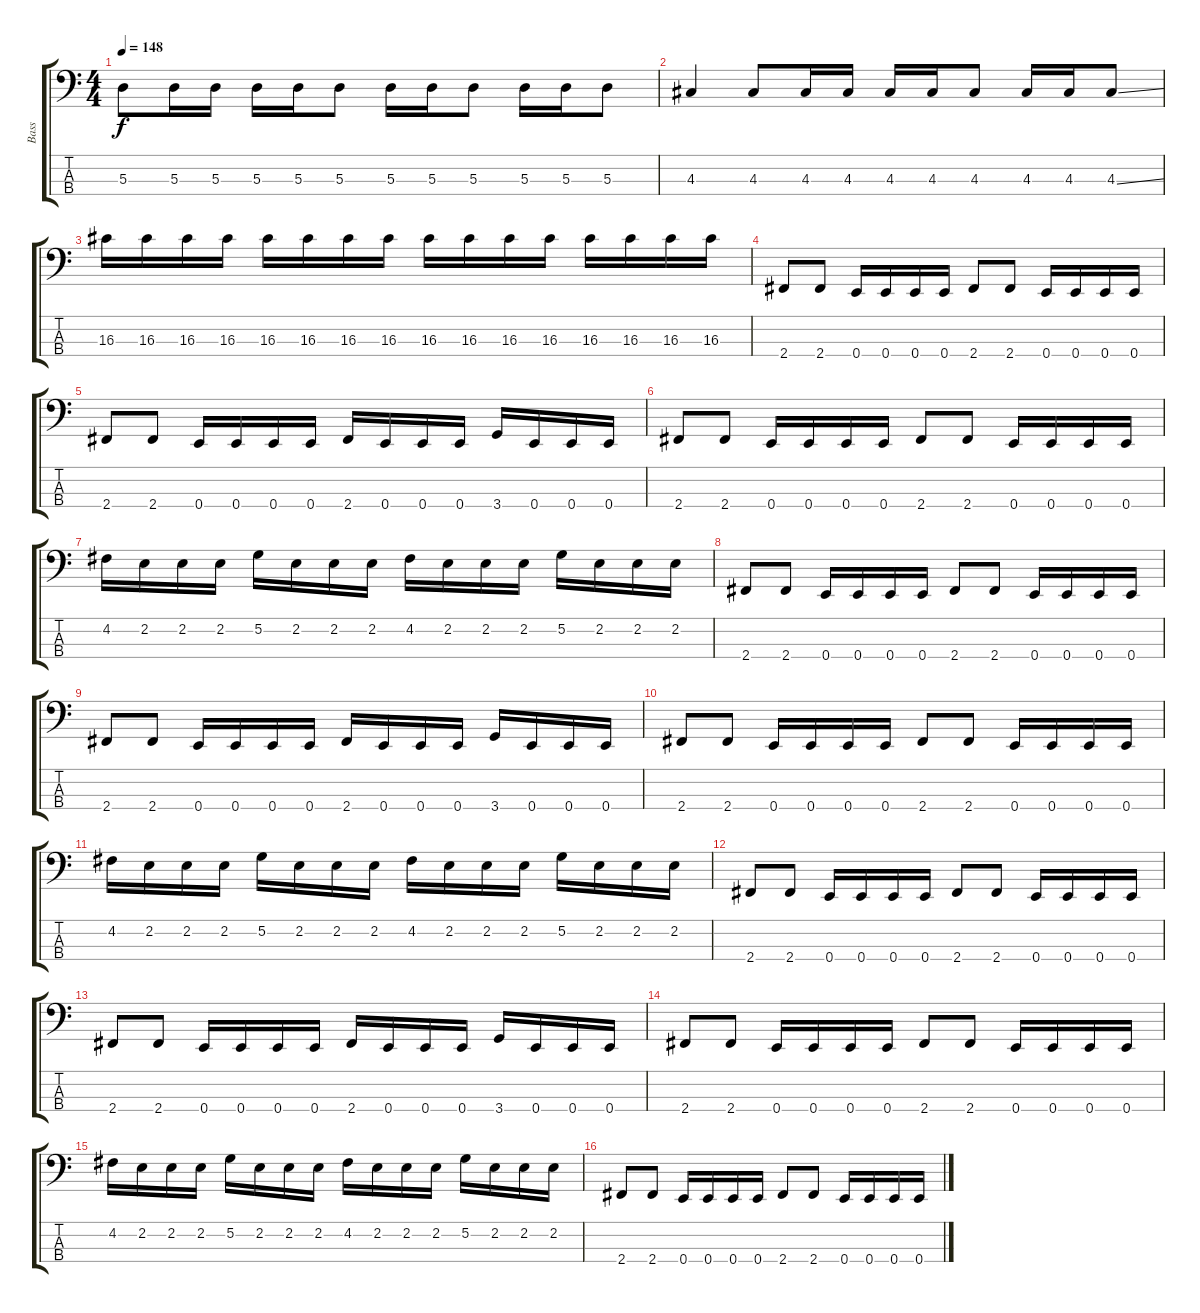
\track ("Bass" "Bass") {instrument electricbasspick}
\staff {score tabs}
\tuning (G2 D2 A1 E1) {hide}
\ts (4 4)
\tempo 148
\clef f4
\ks c
5.3.8{dy f} 5.3.16 5.3.16 5.3.16 5.3.16 5.3.8 5.3.16 5.3.16 5.3.8 5.3.16 5.3.16 5.3.8 |
4.3.4 4.3.8 4.3.16 4.3.16 4.3.16 4.3.16 4.3.8 4.3.16 4.3.16 4.3{ss}.8 |
16.3.16 16.3.16 16.3.16 16.3.16 16.3.16 16.3.16 16.3.16 16.3.16 16.3.16 16.3.16 16.3.16 16.3.16 16.3.16 16.3.16 16.3.16 16.3.16 |
2.4.8 2.4.8 0.4.16 0.4.16 0.4.16 0.4.16 2.4.8 2.4.8 0.4.16 0.4.16 0.4.16 0.4.16 |
2.4.8 2.4.8 0.4.16 0.4.16 0.4.16 0.4.16 2.4.16 0.4.16 0.4.16 0.4.16 3.4.16 0.4.16 0.4.16 0.4.16 |
2.4.8 2.4.8 0.4.16 0.4.16 0.4.16 0.4.16 2.4.8 2.4.8 0.4.16 0.4.16 0.4.16 0.4.16 |
4.2.16 2.2.16 2.2.16 2.2.16 5.2.16 2.2.16 2.2.16 2.2.16 4.2.16 2.2.16 2.2.16 2.2.16 5.2.16 2.2.16 2.2.16 2.2.16 |
2.4.8 2.4.8 0.4.16 0.4.16 0.4.16 0.4.16 2.4.8 2.4.8 0.4.16 0.4.16 0.4.16 0.4.16 |
2.4.8 2.4.8 0.4.16 0.4.16 0.4.16 0.4.16 2.4.16 0.4.16 0.4.16 0.4.16 3.4.16 0.4.16 0.4.16 0.4.16 |
2.4.8 2.4.8 0.4.16 0.4.16 0.4.16 0.4.16 2.4.8 2.4.8 0.4.16 0.4.16 0.4.16 0.4.16 |
4.2.16 2.2.16 2.2.16 2.2.16 5.2.16 2.2.16 2.2.16 2.2.16 4.2.16 2.2.16 2.2.16 2.2.16 5.2.16 2.2.16 2.2.16 2.2.16 |
2.4.8 2.4.8 0.4.16 0.4.16 0.4.16 0.4.16 2.4.8 2.4.8 0.4.16 0.4.16 0.4.16 0.4.16 |
2.4.8 2.4.8 0.4.16 0.4.16 0.4.16 0.4.16 2.4.16 0.4.16 0.4.16 0.4.16 3.4.16 0.4.16 0.4.16 0.4.16 |
2.4.8 2.4.8 0.4.16 0.4.16 0.4.16 0.4.16 2.4.8 2.4.8 0.4.16 0.4.16 0.4.16 0.4.16 |
4.2.16 2.2.16 2.2.16 2.2.16 5.2.16 2.2.16 2.2.16 2.2.16 4.2.16 2.2.16 2.2.16 2.2.16 5.2.16 2.2.16 2.2.16 2.2.16 |
2.4.8 2.4.8 0.4.16 0.4.16 0.4.16 0.4.16 2.4.8 2.4.8 0.4.16 0.4.16 0.4.16 0.4.16
